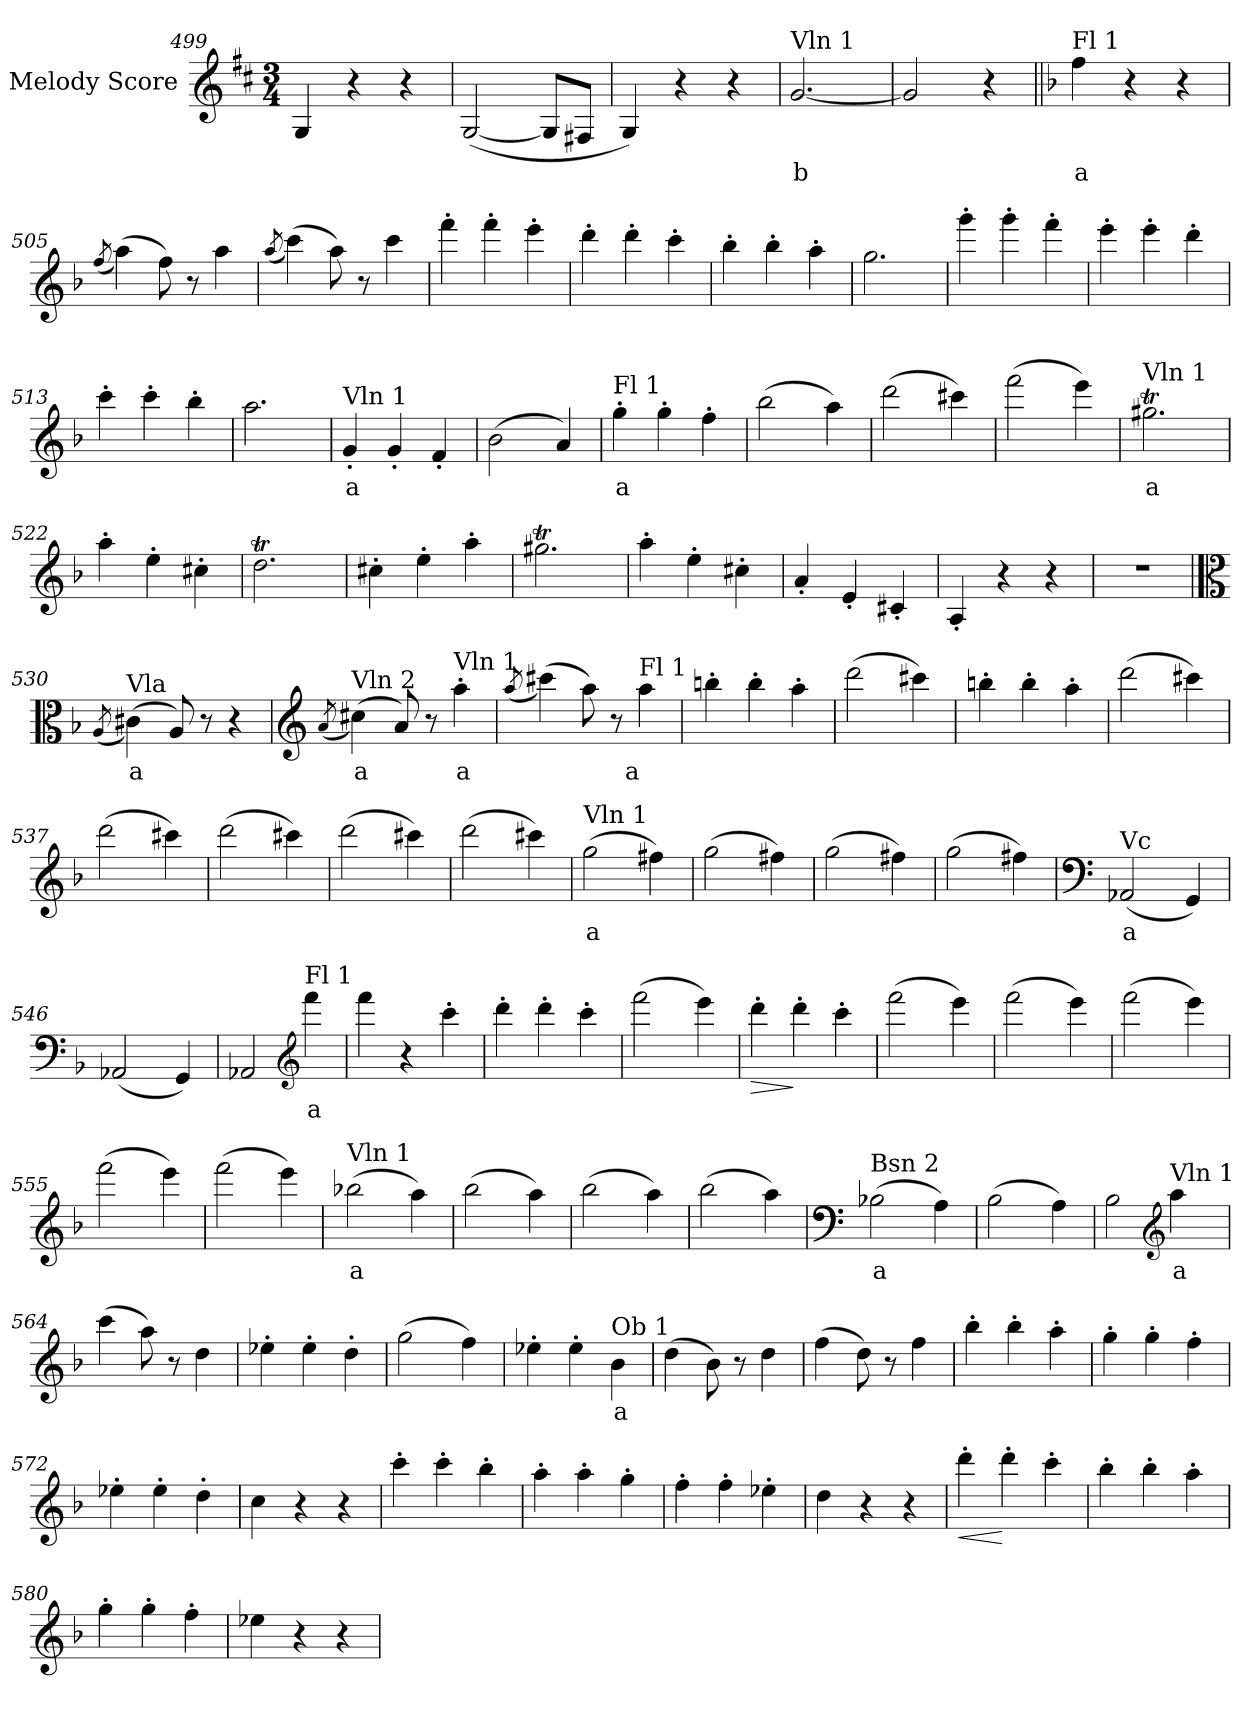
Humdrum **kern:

**kern	**text	**dynam
*part1	*part1	*part1
*staff1	*staff1	*staff1
*I"Melody Score	*	*
*clefG2	*	*
*k[f#c#]	*	*
*M3/4	*	*
=499	=499	=499
4G/	.	.
4r	.	.
4r	.	.
=500	=500	=500
([2G/	.	.
8G/L]	.	.
8F#X/J	.	.
=501	=501	=501
4G/)	.	.
4r	.	.
4r	.	.
=502	=502	=502
!LO:TX:a:t=Vln 1	!	!
!	!LO:LY:b:color=#FF0000	!
[2.g/	b	.
=503	=503	=503
2g/]	.	.
4r	.	.
=504||	=504||	=504||
*k[b-]	*	*
*MM396	*	*
!LO:TX:a:t=Fl 1	!	!
!	!LO:LY:b:color=#FF0000	!
4ff\	a	.
4r	.	.
4r	.	.
=505	=505	=505
(8qff/	.	.
(4aa\)	.	.
8ff\)	.	.
8r	.	.
4aa\	.	.
=506	=506	=506
(8qaa/	.	.
(4ccc\)	.	.
8aa\)	.	.
8r	.	.
4ccc\	.	.
=507	=507	=507
4fff'\	.	.
4fff'\	.	.
4eee'\	.	.
=508	=508	=508
4ddd'\	.	.
4ddd'\	.	.
4ccc'\	.	.
=509	=509	=509
4bb-'\	.	.
4bb-'\	.	.
4aa'\	.	.
=510	=510	=510
2.gg\	.	.
=511	=511	=511
4ggg'\	.	.
4ggg'\	.	.
4fff'\	.	.
=512	=512	=512
4eee'\	.	.
4eee'\	.	.
4ddd'\	.	.
=513	=513	=513
4ccc'\	.	.
4ccc'\	.	.
4bb-'\	.	.
=514	=514	=514
2.aa\	.	.
=515	=515	=515
!LO:TX:a:t=Vln 1	!	!
!	!LO:LY:b:color=#FF0000	!
4g'/	a	.
4g'/	.	.
4f'/	.	.
=516	=516	=516
(2b-\	.	.
4a/)	.	.
=517	=517	=517
!LO:TX:a:t=Fl 1	!	!
!	!LO:LY:b:color=#FF0000	!
4gg'\	a	.
4gg'\	.	.
4ff'\	.	.
=518	=518	=518
(2bb-\	.	.
4aa\)	.	.
=519	=519	=519
(2ddd\	.	.
4ccc#X\)	.	.
=520	=520	=520
(2fff\	.	.
4eee\)	.	.
=521	=521	=521
!LO:TX:a:t=Vln 1	!	!
!	!LO:LY:b:color=#FF0000	!
2.gg#Xt\	a	.
=522	=522	=522
4aa'\	.	.
4ee'\	.	.
4cc#X'\	.	.
=523	=523	=523
2.ddT\	.	.
=524	=524	=524
4cc#X'\	.	.
4ee'\	.	.
4aa'\	.	.
=525	=525	=525
2.gg#Xt\	.	.
=526	=526	=526
4aa'\	.	.
4ee'\	.	.
4cc#X'\	.	.
=527	=527	=527
4a'/	.	.
4e'/	.	.
4c#X'/	.	.
=528	=528	=528
4A'/	.	.
4r	.	.
4r	.	.
=529	=529	=529
2.r	.	.
=530	=530	=530
*clefC3	*	*
(8qA/	.	.
!LO:TX:a:t=Vla	!	!
!	!LO:LY:b:color=#FF0000	!
(4c#X\)	a	.
8A/)	.	.
8r	.	.
4r	.	.
=531	=531	=531
*clefG2	*	*
(8qa/	.	.
!LO:TX:a:t=Vln 2	!	!
!	!LO:LY:b:color=#FF0000	!
(4cc#X\)	a	.
8a/)	.	.
8r	.	.
!LO:TX:a:t=Vln 1	!	!
!	!LO:LY:b:color=#FF0000	!
4aa'\	a	.
=532	=532	=532
(8qaa/	.	.
(4ccc#X\)	.	.
8aa\)	.	.
8r	.	.
!LO:TX:a:t=Fl 1	!	!
!	!LO:LY:b:color=#FF0000	!
4aa\	a	.
=533	=533	=533
4bbn'\	.	.
4bb'\	.	.
4aa'\	.	.
=534	=534	=534
(2ddd\	.	.
4ccc#X\)	.	.
=535	=535	=535
4bbn'\	.	.
4bb'\	.	.
4aa'\	.	.
=536	=536	=536
(2ddd\	.	.
4ccc#X\)	.	.
=537	=537	=537
(2ddd\	.	.
4ccc#X\)	.	.
=538	=538	=538
(2ddd\	.	.
4ccc#X\)	.	.
=539	=539	=539
(2ddd\	.	.
4ccc#X\)	.	.
=540	=540	=540
(2ddd\	.	.
4ccc#X\)	.	.
=541	=541	=541
!LO:TX:a:t=Vln 1	!	!
!	!LO:LY:b:color=#FF0000	!
(2gg\	a	.
4ff#X\)	.	.
=542	=542	=542
(2gg\	.	.
4ff#X\)	.	.
=543	=543	=543
(2gg\	.	.
4ff#X\)	.	.
=544	=544	=544
(2gg\	.	.
4ff#X\)	.	.
=545	=545	=545
*clefF4	*	*
!LO:TX:a:t=Vc	!	!
!	!LO:LY:b:color=#FF0000	!
(2AA-X/	a	.
4GG/)	.	.
=546	=546	=546
(2AA-X/	.	.
4GG/)	.	.
=547	=547	=547
2AA-X/	.	.
*clefG2	*	*
!LO:TX:a:t=Fl 1	!	!
!	!LO:LY:b:color=#FF0000	!
4fff\	a	.
=548	=548	=548
4fff\	.	.
4r	.	.
4ccc'\	.	.
=549	=549	=549
4ddd'\	.	.
4ddd'\	.	.
4ccc'\	.	.
=550	=550	=550
(2fff\	.	.
4eee\)	.	.
=551	=551	=551
!	!	!LO:HP:b
4ddd'\	.	>
4ddd'\	.	]
4ccc'\	.	.
=552	=552	=552
(2fff\	.	.
4eee\)	.	.
=553	=553	=553
(2fff\	.	.
4eee\)	.	.
=554	=554	=554
(2fff\	.	.
4eee\)	.	.
=555	=555	=555
(2fff\	.	.
4eee\)	.	.
=556	=556	=556
(2fff\	.	.
4eee\)	.	.
=557	=557	=557
!LO:TX:a:t=Vln 1	!	!
!	!LO:LY:b:color=#FF0000	!
(2bb-X\	a	.
4aa\)	.	.
=558	=558	=558
(2bb-\	.	.
4aa\)	.	.
=559	=559	=559
(2bb-\	.	.
4aa\)	.	.
=560	=560	=560
(2bb-\	.	.
4aa\)	.	.
=561	=561	=561
*clefF4	*	*
!LO:TX:a:t=Bsn 2	!	!
!	!LO:LY:b:color=#FF0000	!
(2B-X\	a	.
4A\)	.	.
=562	=562	=562
(2B-\	.	.
4A\)	.	.
=563	=563	=563
2B-\	.	.
*clefG2	*	*
!LO:TX:a:t=Vln 1	!	!
!	!LO:LY:b:color=#FF0000	!
4aa\	a	.
=564	=564	=564
(4ccc\	.	.
8aa\)	.	.
8r	.	.
4dd\	.	.
=565	=565	=565
4ee-X'\	.	.
4ee-'\	.	.
4dd'\	.	.
=566	=566	=566
(2gg\	.	.
4ff\)	.	.
=567	=567	=567
4ee-X'\	.	.
4ee-'\	.	.
!LO:TX:a:t=Ob 1	!	!
!	!LO:LY:b:color=#FF0000	!
4b-\	a	.
=568	=568	=568
(4dd\	.	.
8b-\)	.	.
8r	.	.
4dd\	.	.
=569	=569	=569
(4ff\	.	.
8dd\)	.	.
8r	.	.
4ff\	.	.
=570	=570	=570
4bb-'\	.	.
4bb-'\	.	.
4aa'\	.	.
=571	=571	=571
4gg'\	.	.
4gg'\	.	.
4ff'\	.	.
=572	=572	=572
4ee-X'\	.	.
4ee-'\	.	.
4dd'\	.	.
=573	=573	=573
4cc\	.	.
4r	.	.
4r	.	.
=574	=574	=574
4ccc'\	.	.
4ccc'\	.	.
4bb-'\	.	.
=575	=575	=575
4aa'\	.	.
4aa'\	.	.
4gg'\	.	.
=576	=576	=576
4ff'\	.	.
4ff'\	.	.
4ee-X'\	.	.
=577	=577	=577
4dd\	.	.
4r	.	.
4r	.	.
=578	=578	=578
!	!	!LO:HP:b
4ddd'\	.	<
4ddd'\	.	[
4ccc'\	.	.
=579	=579	=579
4bb-'\	.	.
4bb-'\	.	.
4aa'\	.	.
=580	=580	=580
4gg'\	.	.
4gg'\	.	.
4ff'\	.	.
=581	=581	=581
4ee-X\	.	.
4r	.	.
4r	.	.
=	=	=
*-	*-	*-
